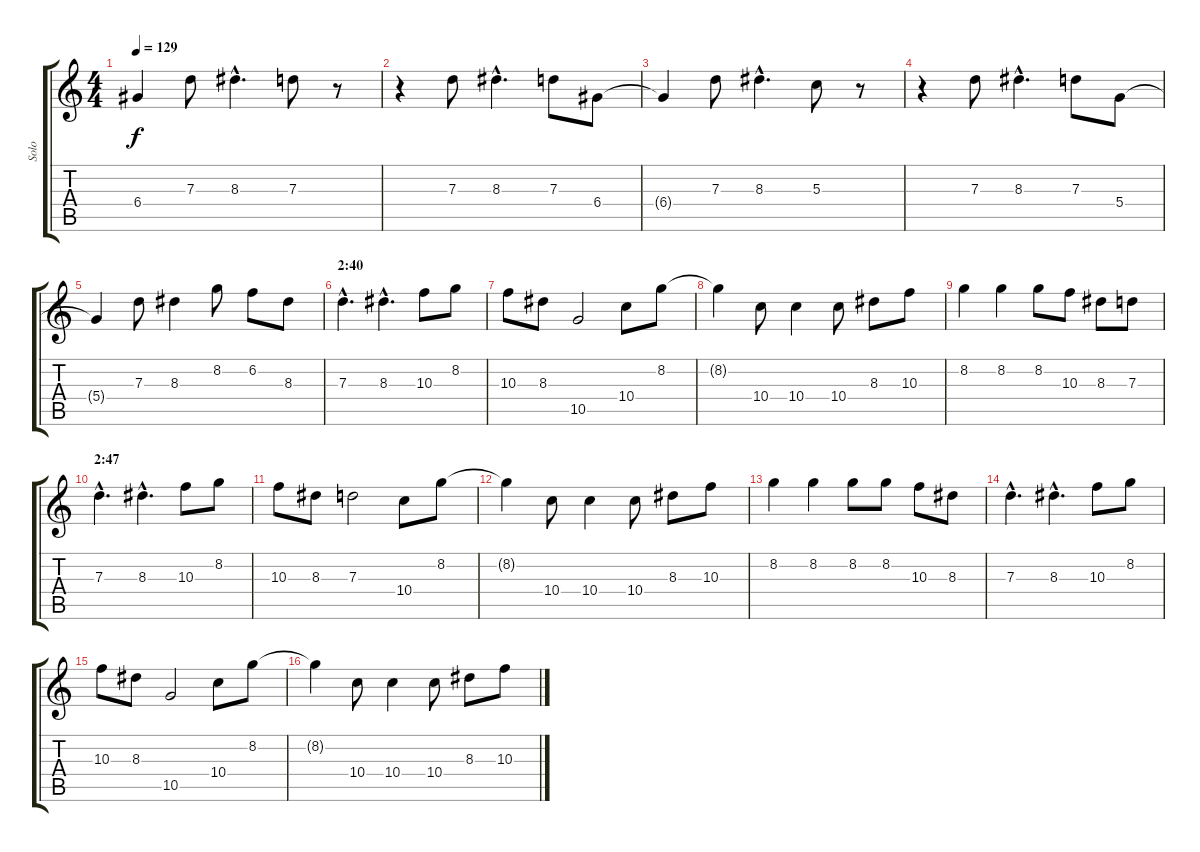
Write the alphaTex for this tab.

\track ("Solo" "Solo") {instrument distortionguitar}
\staff {score tabs}
\tuning (E4 B3 G3 D3 A2 E2) {hide}
\ts (4 4)
\tempo 129
\clef g2
\ks c
6.4{t}.4{dy f} 7.3.8 8.3{hac}.4{d} 7.3.8 r.8 |
r.4 7.3.8 8.3{hac}.4{d} 7.3.8 6.4.8 |
6.4{t}.4 7.3.8 8.3{hac}.4{d} 5.3.8 r.8 |
r.4 7.3.8 8.3{hac}.4{d} 7.3.8 5.4.8 |
5.4{t}.4 7.3.8 8.3.4 8.2.8 6.2.8 8.3.8 |
\section ("" "2:40")
7.3{hac}.4{d} 8.3{hac}.4{d} 10.3.8 8.2.8 |
10.3.8 8.3.8 10.5.2 10.4.8 8.2.8 |
8.2{t}.4 10.4.8 10.4.4 10.4.8 8.3.8 10.3.8 |
8.2.4 8.2.4 8.2.8 10.3.8 8.3.8 7.3.8 |
\section ("" "2:47")
7.3{hac}.4{d} 8.3{hac}.4{d} 10.3.8 8.2.8 |
10.3.8 8.3.8 7.3.2 10.4.8 8.2.8 |
8.2{t}.4 10.4.8 10.4.4 10.4.8 8.3.8 10.3.8 |
8.2.4 8.2.4 8.2.8 8.2.8 10.3.8 8.3.8 |
7.3{hac}.4{d} 8.3{hac}.4{d} 10.3.8 8.2.8 |
10.3.8 8.3.8 10.5.2 10.4.8 8.2.8 |
8.2{t}.4 10.4.8 10.4.4 10.4.8 8.3.8 10.3.8
